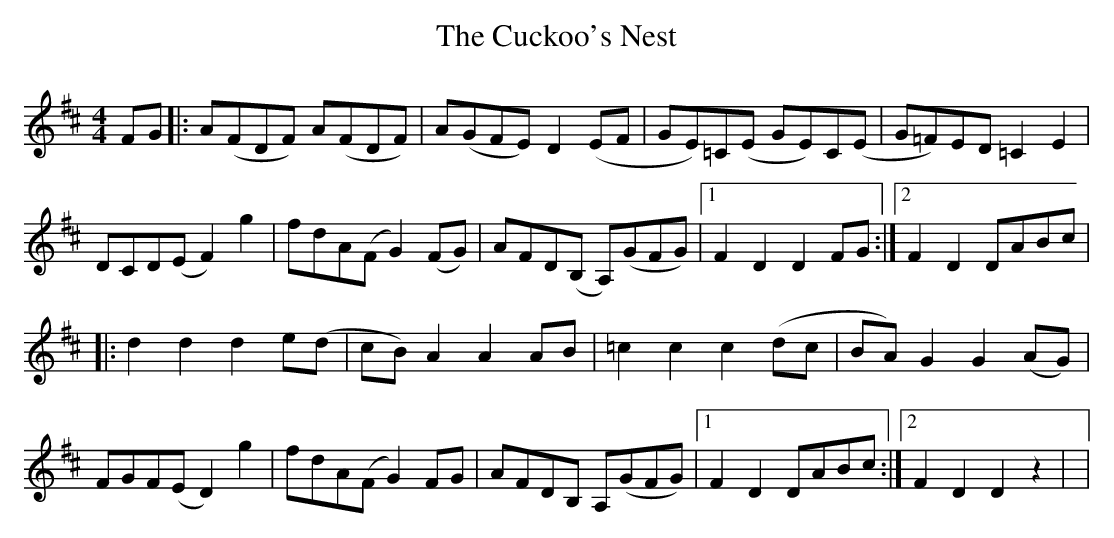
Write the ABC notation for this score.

X:1
T:The Cuckoo's Nest
M:4/4
L:1/8
K:D
FG|:A(FDF) A(FDF)|A(GFE) D2 (EF|GE)=C(E GE)C(E|G=F)ED =C2 E2|
DCD(E F2) g2|fdA(F G2) (FG)|AFD(B, A,)(GFG)|1 F2 D2 D2 FG:|2 F2 D2 DABc|
|:d2 d2 d2 e(d|cB) A2 A2 AB|=c2 c2 c2 (dc|BA) G2 G2 (AG)|
FGF(E D2) g2|fdA(F G2) FG|AFDB, A,(GFG)|1 F2 D2 DABc:|2 F2 D2 D2 z2 |>|
